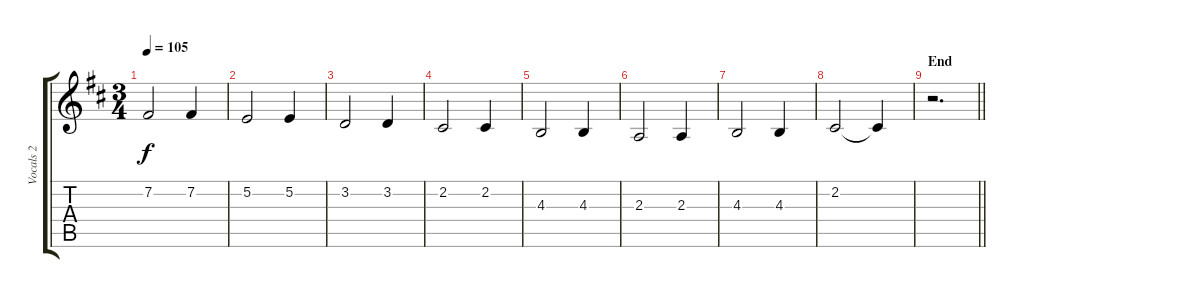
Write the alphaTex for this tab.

\track ("Vocals 2" "Vocals 2") {instrument lead6voice}
\staff {score tabs}
\tuning (E4 B3 G3 D3 A2 E2) {hide}
\ts (3 4)
\tempo 105
\clef g2
\ks d
7.2.2{dy f} 7.2.4 |
5.2.2 5.2.4 |
3.2.2 3.2.4 |
2.2.2 2.2.4 |
4.3.2 4.3.4 |
2.3.2 2.3.4 |
4.3.2 4.3.4 |
2.2.2 2.2{t}.4 |
\section ("" "End")
\barLineRight lightlight
r.2{d}
